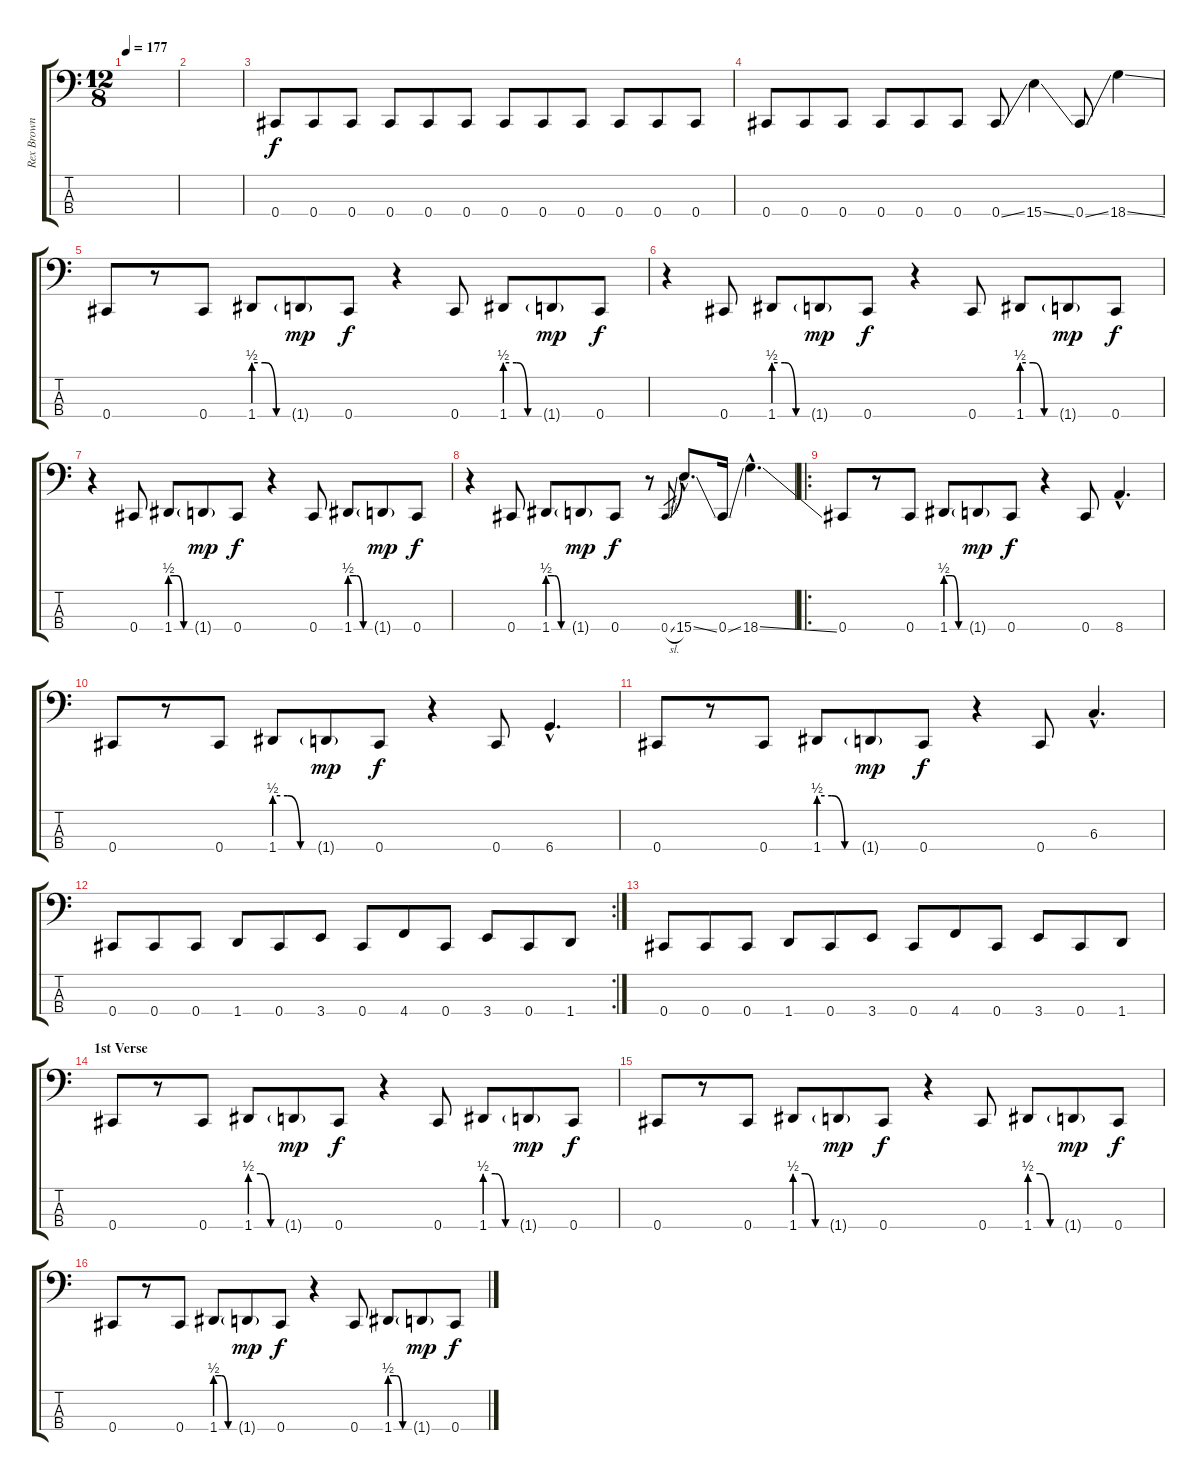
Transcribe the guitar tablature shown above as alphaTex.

\track ("Rex Brown" "Rex Brown") {instrument electricbassfinger}
\staff {score tabs}
\tuning (E2 B1 Gb1 Db1) {hide}
\ts (12 8)
\tempo 177
\clef f4
\ks c
|
|
0.4.8{volume 3} 0.4.8{volume 4} 0.4.8{volume 5} 0.4.8{volume 6} 0.4.8{volume 7} 0.4.8{volume 8} 0.4.8{volume 9} 0.4.8{volume 10} 0.4.8{volume 11} 0.4.8{volume 12} 0.4.8{volume 13} 0.4.8 |
0.4.8 0.4.8 0.4.8 0.4.8 0.4.8 0.4.8 0.4{ss}.8 15.4{ss}.4 0.4{ss}.8 18.4{ss}.4 |
0.4.8 r.8 0.4.8 1.4{be (custom 0 2 20 2 40 0 60 0)}.8 1.4{g}.8{dy mp} 0.4.8{dy f} r.4 0.4.8 1.4{be (custom 0 2 20 2 40 0 60 0)}.8 1.4{g}.8{dy mp} 0.4.8{dy f} |
r.4 0.4.8 1.4{be (custom 0 2 20 2 40 0 60 0)}.8 1.4{g}.8{dy mp} 0.4.8{dy f} r.4 0.4.8 1.4{be (custom 0 2 20 2 40 0 60 0)}.8 1.4{g}.8{dy mp} 0.4.8{dy f} |
r.4 0.4.8 1.4{be (custom 0 2 20 2 40 0 60 0)}.8 1.4{g}.8{dy mp} 0.4.8{dy f} r.4 0.4.8 1.4{be (custom 0 2 20 2 40 0 60 0)}.8 1.4{g}.8{dy mp} 0.4.8{dy f} |
r.4 0.4.8 1.4{be (custom 0 2 20 2 40 0 60 0)}.8 1.4{g}.8{dy mp} 0.4.8{dy f} r.8 0.4{sl}.8{gr} 15.4{ss hac}.8{d} 0.4{ss}.16 18.4{ss hac}.4{d} |
\ro
0.4.8 r.8 0.4.8 1.4{be (custom 0 2 20 2 40 0 60 0)}.8 1.4{g}.8{dy mp} 0.4.8{dy f} r.4 0.4.8 8.4{hac}.4{d} |
0.4.8 r.8 0.4.8 1.4{be (custom 0 2 20 2 40 0 60 0)}.8 1.4{g}.8{dy mp} 0.4.8{dy f} r.4 0.4.8 6.4{hac}.4{d} |
0.4.8 r.8 0.4.8 1.4{be (custom 0 2 20 2 40 0 60 0)}.8 1.4{g}.8{dy mp} 0.4.8{dy f} r.4 0.4.8 6.3{hac}.4{d} |
\rc 2
0.4.8 0.4.8 0.4.8 1.4.8 0.4.8 3.4.8 0.4.8 4.4.8 0.4.8 3.4.8 0.4.8 1.4.8 |
0.4.8 0.4.8 0.4.8 1.4.8 0.4.8 3.4.8 0.4.8 4.4.8 0.4.8 3.4.8 0.4.8 1.4.8 |
\section ("" "1st Verse")
0.4.8 r.8 0.4.8 1.4{be (custom 0 2 20 2 40 0 60 0)}.8 1.4{g}.8{dy mp} 0.4.8{dy f} r.4 0.4.8 1.4{be (custom 0 2 20 2 40 0 60 0)}.8 1.4{g}.8{dy mp} 0.4.8{dy f} |
0.4.8 r.8 0.4.8 1.4{be (custom 0 2 20 2 40 0 60 0)}.8 1.4{g}.8{dy mp} 0.4.8{dy f} r.4 0.4.8 1.4{be (custom 0 2 20 2 40 0 60 0)}.8 1.4{g}.8{dy mp} 0.4.8{dy f} |
0.4.8 r.8 0.4.8 1.4{be (custom 0 2 20 2 40 0 60 0)}.8 1.4{g}.8{dy mp} 0.4.8{dy f} r.4 0.4.8 1.4{be (custom 0 2 20 2 40 0 60 0)}.8 1.4{g}.8{dy mp} 0.4.8{dy f}
